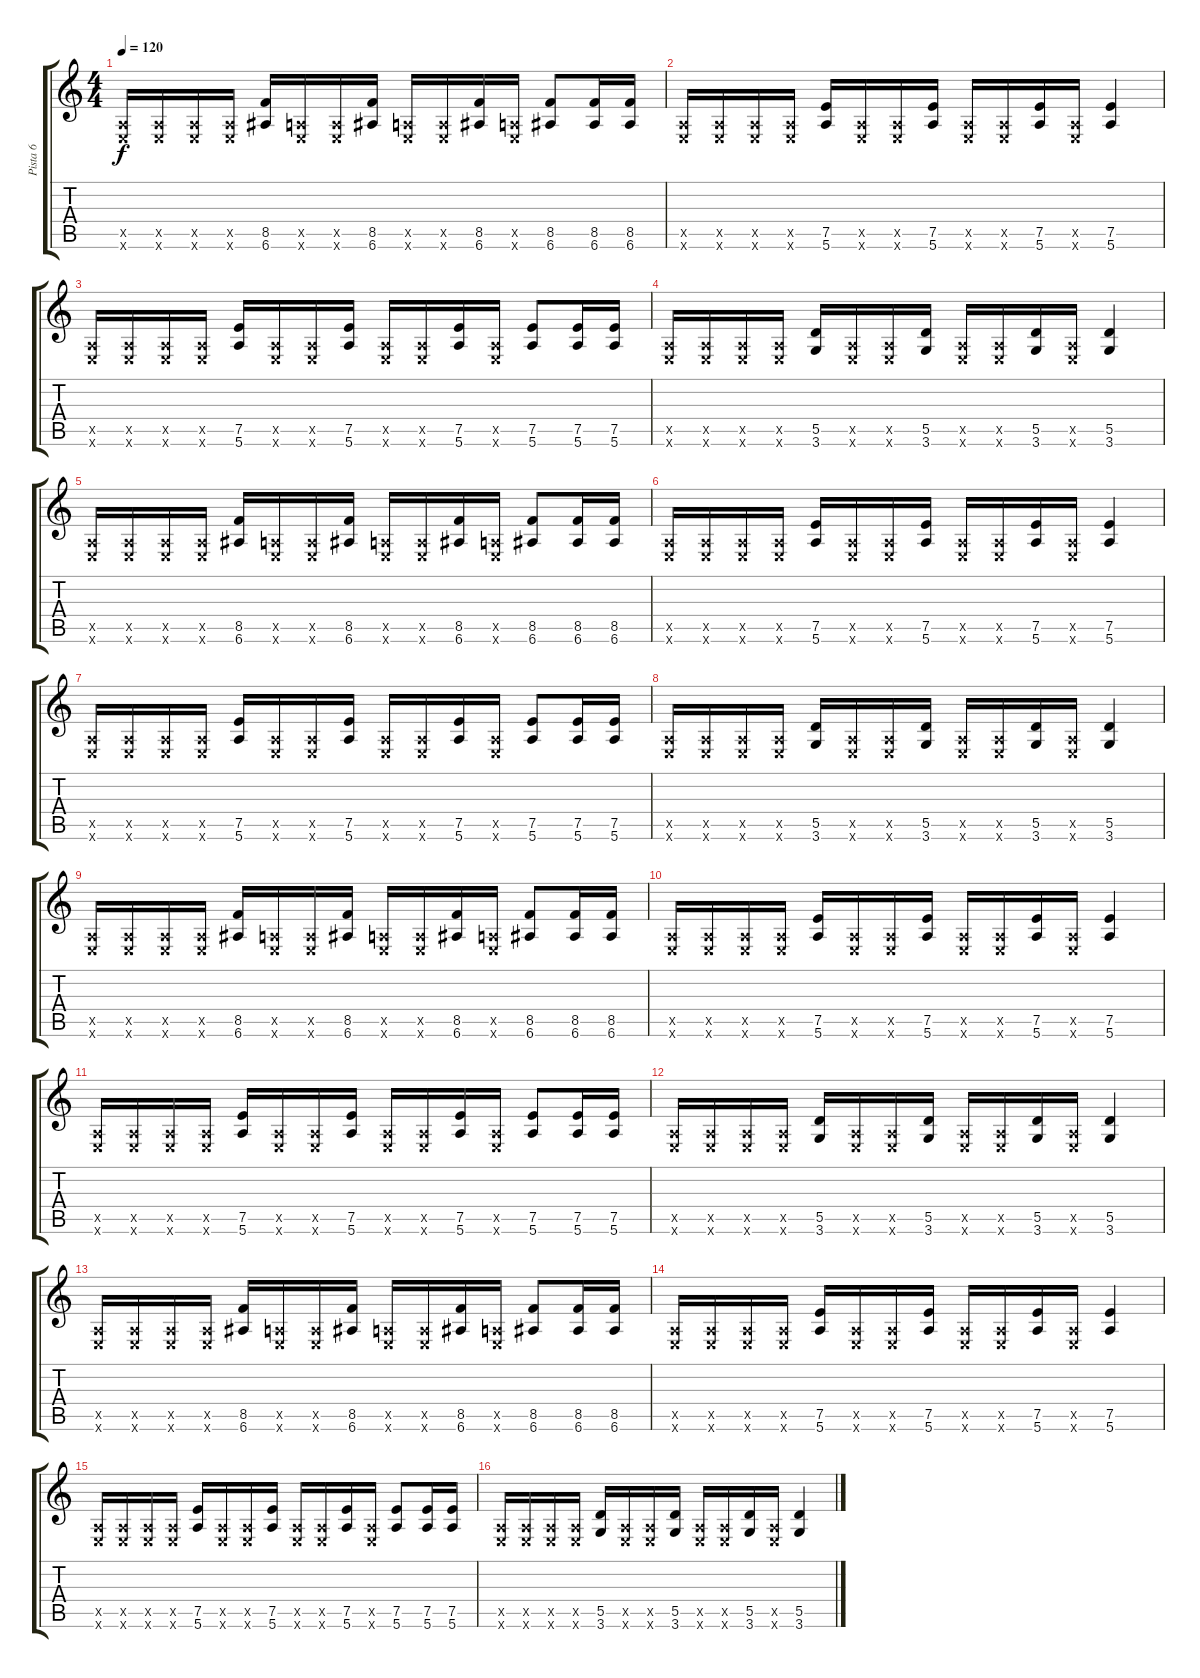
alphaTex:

\track ("Pista 6" "Pista 6") {instrument distortionguitar}
\staff {score tabs}
\tuning (E4 B3 G3 D3 A2 E2) {hide}
\ts (4 4)
\tempo 120
\clef g2
\ks c
(0.5{x} 0.6{x}).16{dy f} (0.5{x} 0.6{x}).16 (0.5{x} 0.6{x}).16 (0.5{x} 0.6{x}).16 (8.5 6.6).16 (0.5{x} 0.6{x}).16 (0.5{x} 0.6{x}).16 (8.5 6.6).16 (0.5{x} 0.6{x}).16 (0.5{x} 0.6{x}).16 (8.5 6.6).16 (0.5{x} 0.6{x}).16 (8.5 6.6).8 (8.5 6.6).16 (8.5 6.6).16 |
(0.5{x} 0.6{x}).16 (0.5{x} 0.6{x}).16 (0.5{x} 0.6{x}).16 (0.5{x} 0.6{x}).16 (7.5 5.6).16 (0.5{x} 0.6{x}).16 (0.5{x} 0.6{x}).16 (7.5 5.6).16 (0.5{x} 0.6{x}).16 (0.5{x} 0.6{x}).16 (7.5 5.6).16 (0.5{x} 0.6{x}).16 (7.5 5.6).4 |
(0.5{x} 0.6{x}).16 (0.5{x} 0.6{x}).16 (0.5{x} 0.6{x}).16 (0.5{x} 0.6{x}).16 (7.5 5.6).16 (0.5{x} 0.6{x}).16 (0.5{x} 0.6{x}).16 (7.5 5.6).16 (0.5{x} 0.6{x}).16 (0.5{x} 0.6{x}).16 (7.5 5.6).16 (0.5{x} 0.6{x}).16 (7.5 5.6).8 (7.5 5.6).16 (7.5 5.6).16 |
(0.5{x} 0.6{x}).16 (0.5{x} 0.6{x}).16 (0.5{x} 0.6{x}).16 (0.5{x} 0.6{x}).16 (5.5 3.6).16 (0.5{x} 0.6{x}).16 (0.5{x} 0.6{x}).16 (5.5 3.6).16 (0.5{x} 0.6{x}).16 (0.5{x} 0.6{x}).16 (5.5 3.6).16 (0.5{x} 0.6{x}).16 (5.5 3.6).4 |
(0.5{x} 0.6{x}).16 (0.5{x} 0.6{x}).16 (0.5{x} 0.6{x}).16 (0.5{x} 0.6{x}).16 (8.5 6.6).16 (0.5{x} 0.6{x}).16 (0.5{x} 0.6{x}).16 (8.5 6.6).16 (0.5{x} 0.6{x}).16 (0.5{x} 0.6{x}).16 (8.5 6.6).16 (0.5{x} 0.6{x}).16 (8.5 6.6).8 (8.5 6.6).16 (8.5 6.6).16 |
(0.5{x} 0.6{x}).16 (0.5{x} 0.6{x}).16 (0.5{x} 0.6{x}).16 (0.5{x} 0.6{x}).16 (7.5 5.6).16 (0.5{x} 0.6{x}).16 (0.5{x} 0.6{x}).16 (7.5 5.6).16 (0.5{x} 0.6{x}).16 (0.5{x} 0.6{x}).16 (7.5 5.6).16 (0.5{x} 0.6{x}).16 (7.5 5.6).4 |
(0.5{x} 0.6{x}).16 (0.5{x} 0.6{x}).16 (0.5{x} 0.6{x}).16 (0.5{x} 0.6{x}).16 (7.5 5.6).16 (0.5{x} 0.6{x}).16 (0.5{x} 0.6{x}).16 (7.5 5.6).16 (0.5{x} 0.6{x}).16 (0.5{x} 0.6{x}).16 (7.5 5.6).16 (0.5{x} 0.6{x}).16 (7.5 5.6).8 (7.5 5.6).16 (7.5 5.6).16 |
(0.5{x} 0.6{x}).16 (0.5{x} 0.6{x}).16 (0.5{x} 0.6{x}).16 (0.5{x} 0.6{x}).16 (5.5 3.6).16 (0.5{x} 0.6{x}).16 (0.5{x} 0.6{x}).16 (5.5 3.6).16 (0.5{x} 0.6{x}).16 (0.5{x} 0.6{x}).16 (5.5 3.6).16 (0.5{x} 0.6{x}).16 (5.5 3.6).4 |
(0.5{x} 0.6{x}).16 (0.5{x} 0.6{x}).16 (0.5{x} 0.6{x}).16 (0.5{x} 0.6{x}).16 (8.5 6.6).16 (0.5{x} 0.6{x}).16 (0.5{x} 0.6{x}).16 (8.5 6.6).16 (0.5{x} 0.6{x}).16 (0.5{x} 0.6{x}).16 (8.5 6.6).16 (0.5{x} 0.6{x}).16 (8.5 6.6).8 (8.5 6.6).16 (8.5 6.6).16 |
(0.5{x} 0.6{x}).16 (0.5{x} 0.6{x}).16 (0.5{x} 0.6{x}).16 (0.5{x} 0.6{x}).16 (7.5 5.6).16 (0.5{x} 0.6{x}).16 (0.5{x} 0.6{x}).16 (7.5 5.6).16 (0.5{x} 0.6{x}).16 (0.5{x} 0.6{x}).16 (7.5 5.6).16 (0.5{x} 0.6{x}).16 (7.5 5.6).4 |
(0.5{x} 0.6{x}).16 (0.5{x} 0.6{x}).16 (0.5{x} 0.6{x}).16 (0.5{x} 0.6{x}).16 (7.5 5.6).16 (0.5{x} 0.6{x}).16 (0.5{x} 0.6{x}).16 (7.5 5.6).16 (0.5{x} 0.6{x}).16 (0.5{x} 0.6{x}).16 (7.5 5.6).16 (0.5{x} 0.6{x}).16 (7.5 5.6).8 (7.5 5.6).16 (7.5 5.6).16 |
(0.5{x} 0.6{x}).16 (0.5{x} 0.6{x}).16 (0.5{x} 0.6{x}).16 (0.5{x} 0.6{x}).16 (5.5 3.6).16 (0.5{x} 0.6{x}).16 (0.5{x} 0.6{x}).16 (5.5 3.6).16 (0.5{x} 0.6{x}).16 (0.5{x} 0.6{x}).16 (5.5 3.6).16 (0.5{x} 0.6{x}).16 (5.5 3.6).4 |
(0.5{x} 0.6{x}).16 (0.5{x} 0.6{x}).16 (0.5{x} 0.6{x}).16 (0.5{x} 0.6{x}).16 (8.5 6.6).16 (0.5{x} 0.6{x}).16 (0.5{x} 0.6{x}).16 (8.5 6.6).16 (0.5{x} 0.6{x}).16 (0.5{x} 0.6{x}).16 (8.5 6.6).16 (0.5{x} 0.6{x}).16 (8.5 6.6).8 (8.5 6.6).16 (8.5 6.6).16 |
(0.5{x} 0.6{x}).16 (0.5{x} 0.6{x}).16 (0.5{x} 0.6{x}).16 (0.5{x} 0.6{x}).16 (7.5 5.6).16 (0.5{x} 0.6{x}).16 (0.5{x} 0.6{x}).16 (7.5 5.6).16 (0.5{x} 0.6{x}).16 (0.5{x} 0.6{x}).16 (7.5 5.6).16 (0.5{x} 0.6{x}).16 (7.5 5.6).4 |
(0.5{x} 0.6{x}).16 (0.5{x} 0.6{x}).16 (0.5{x} 0.6{x}).16 (0.5{x} 0.6{x}).16 (7.5 5.6).16 (0.5{x} 0.6{x}).16 (0.5{x} 0.6{x}).16 (7.5 5.6).16 (0.5{x} 0.6{x}).16 (0.5{x} 0.6{x}).16 (7.5 5.6).16 (0.5{x} 0.6{x}).16 (7.5 5.6).8 (7.5 5.6).16 (7.5 5.6).16 |
(0.5{x} 0.6{x}).16 (0.5{x} 0.6{x}).16 (0.5{x} 0.6{x}).16 (0.5{x} 0.6{x}).16 (5.5 3.6).16 (0.5{x} 0.6{x}).16 (0.5{x} 0.6{x}).16 (5.5 3.6).16 (0.5{x} 0.6{x}).16 (0.5{x} 0.6{x}).16 (5.5 3.6).16 (0.5{x} 0.6{x}).16 (5.5 3.6).4
